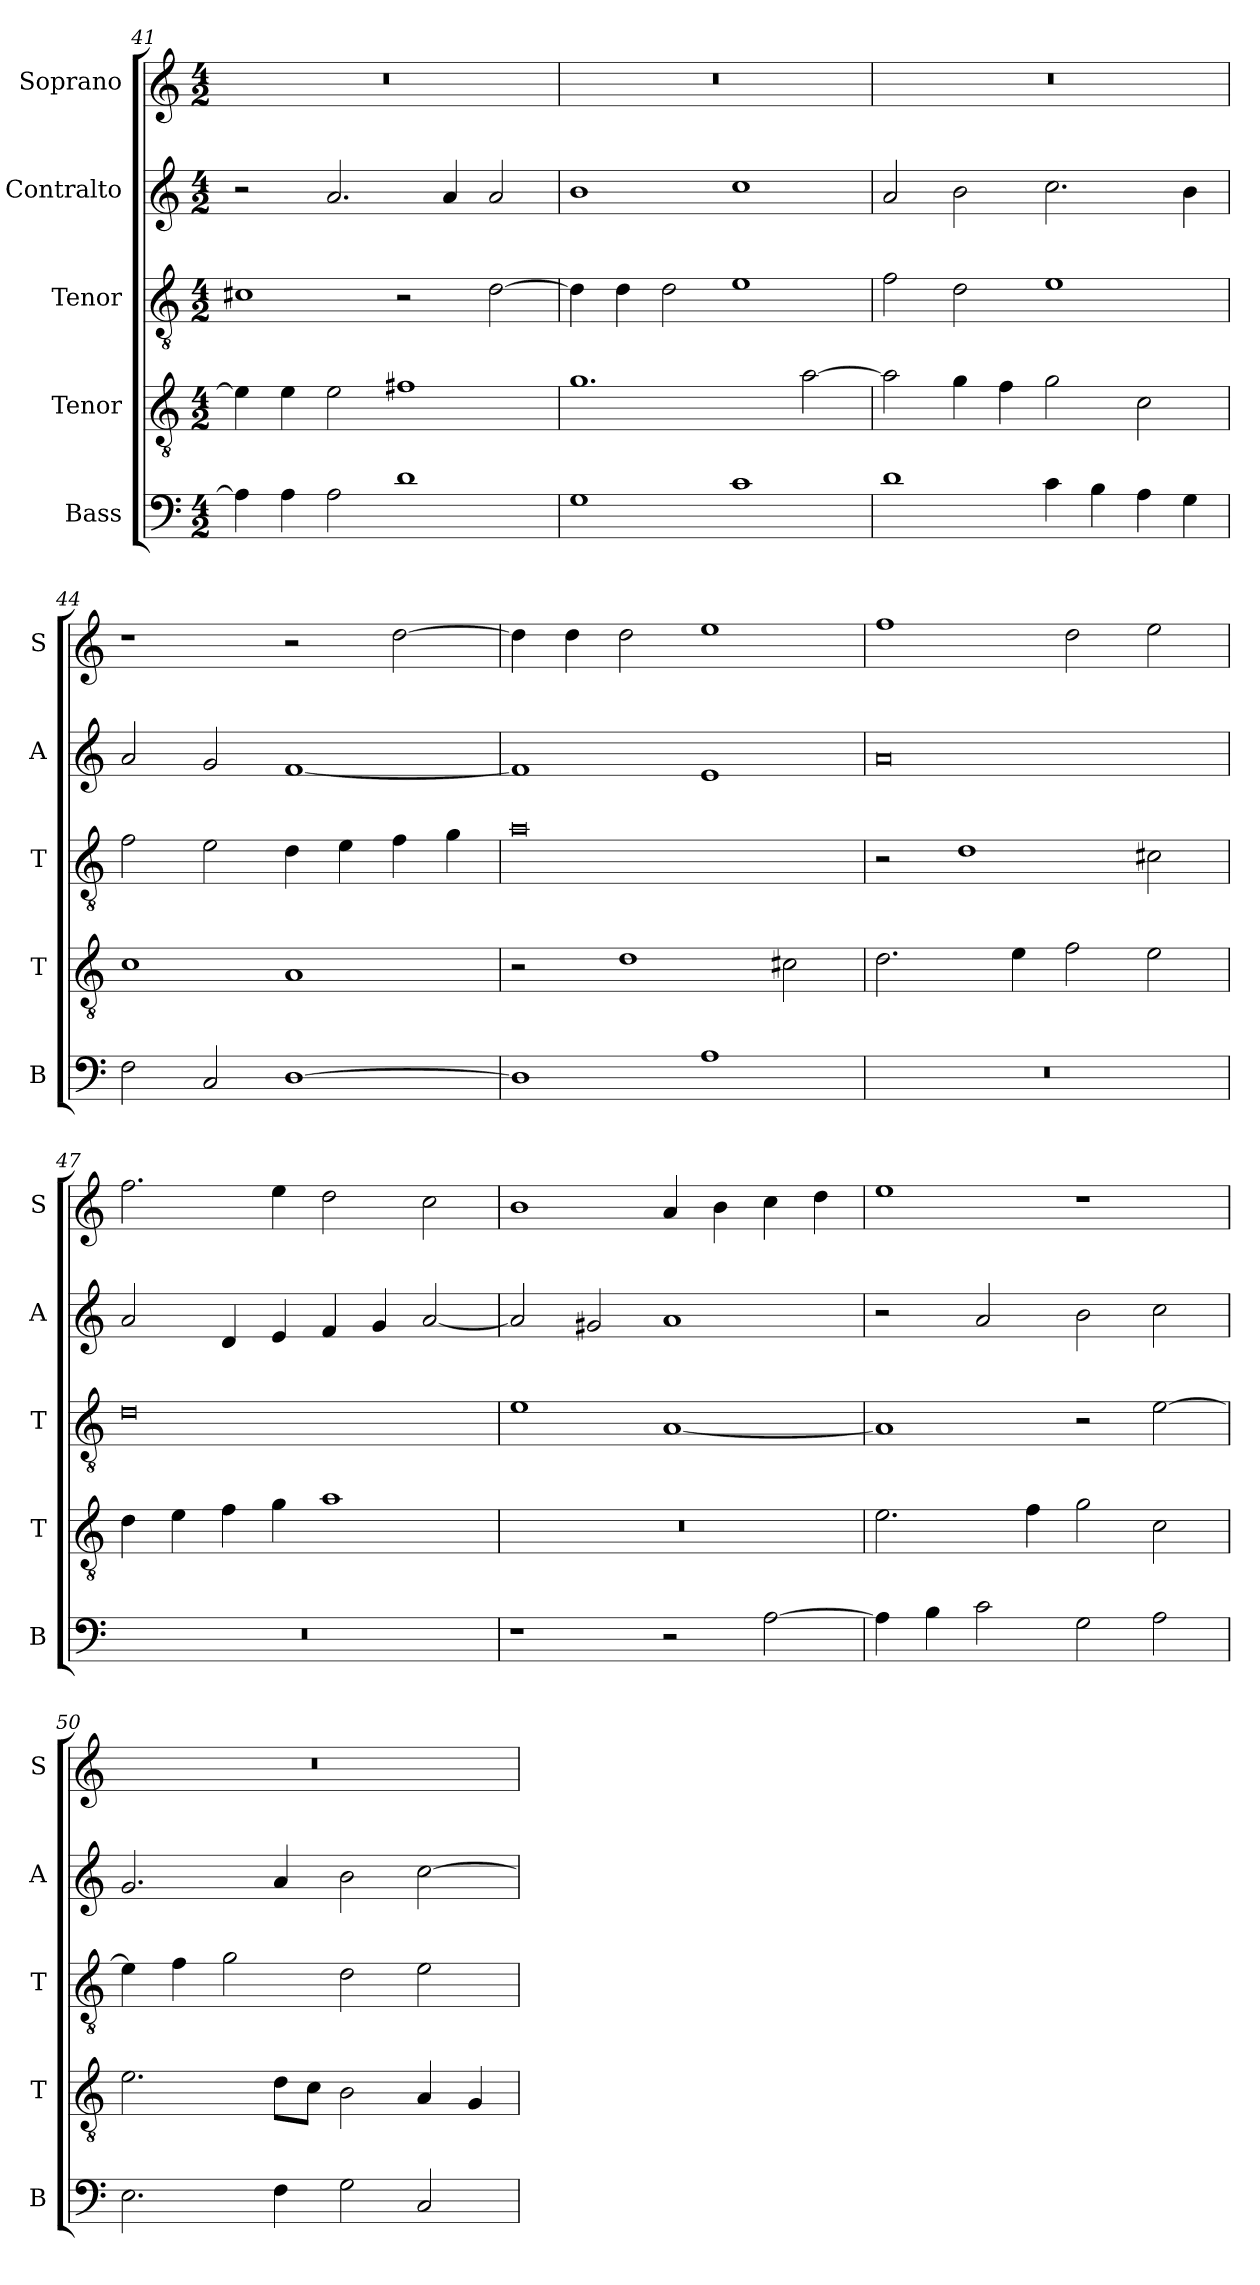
**kern	**kern	**kern	**kern	**kern
*part5	*part4	*part3	*part2	*part1
*staff5	*staff4	*staff3	*staff2	*staff1
*I"Bass	*I"Tenor	*I"Tenor	*I"Contralto	*I"Soprano
*I'B	*I'T	*I'T	*I'A	*I'S
*clefF4	*clefGv2	*clefGv2	*clefG2	*clefG2
*k[]	*k[]	*k[]	*k[]	*k[]
*A:aeo	*A:aeo	*A:aeo	*A:aeo	*A:aeo
*M4/2	*M4/2	*M4/2	*M4/2	*M4/2
=41	=41	=41	=41	=41
4A]	4e]	1c#X	2r	0r
4A	4e	.	.	.
2A	2e	.	2.a	.
1d	1f#X	2r	.	.
.	.	.	4a	.
.	.	[2d	2a	.
=42	=42	=42	=42	=42
1G	1.g	4d]	1b	0r
.	.	4d	.	.
.	.	2d	.	.
1c	.	1e	1cc	.
.	[2a	.	.	.
=43	=43	=43	=43	=43
1d	2a]	2f	2a	0r
.	4g	2d	2b	.
.	4f	.	.	.
4c	2g	1e	2.cc	.
4B	.	.	.	.
4A	2c	.	.	.
4G	.	.	4b	.
=44	=44	=44	=44	=44
2F	1c	2f	2a	1r
2C	.	2e	2g	.
[1D	1A	4d	[1f	2r
.	.	4e	.	.
.	.	4f	.	[2dd
.	.	4g	.	.
=45	=45	=45	=45	=45
1D]	2r	0a	1f]	4dd]
.	.	.	.	4dd
.	1d	.	.	2dd
1A	.	.	1e	1ee
.	2c#X	.	.	.
=46	=46	=46	=46	=46
0r	2.d	2r	0a	1ff
.	.	1d	.	.
.	4e	.	.	.
.	2f	.	.	2dd
.	2e	2c#X	.	2ee
=47	=47	=47	=47	=47
0r	4d	0d	2a	2.ff
.	4e	.	.	.
.	4f	.	4d	.
.	4g	.	4e	4ee
.	1a	.	4f	2dd
.	.	.	4g	.
.	.	.	[2a	2cc
=48	=48	=48	=48	=48
1r	0r	1e	2a]	1b
.	.	.	2g#X	.
2r	.	[1A	1a	4a
.	.	.	.	4b
[2A	.	.	.	4cc
.	.	.	.	4dd
=49	=49	=49	=49	=49
4A]	2.e	1A]	2r	1ee
4B	.	.	.	.
2c	.	.	2a	.
.	4f	.	.	.
2G	2g	2r	2b	1r
2A	2c	[2e	2cc	.
=50	=50	=50	=50	=50
2.E	2.e	4e]	2.g	0r
.	.	4f	.	.
.	.	2g	.	.
4F	8d\L	.	4a	.
.	8c\J	.	.	.
2G	2B	2d	2b	.
2C	4A	2e	[2cc	.
.	4G	.	.	.
=	=	=	=	=
*-	*-	*-	*-	*-
